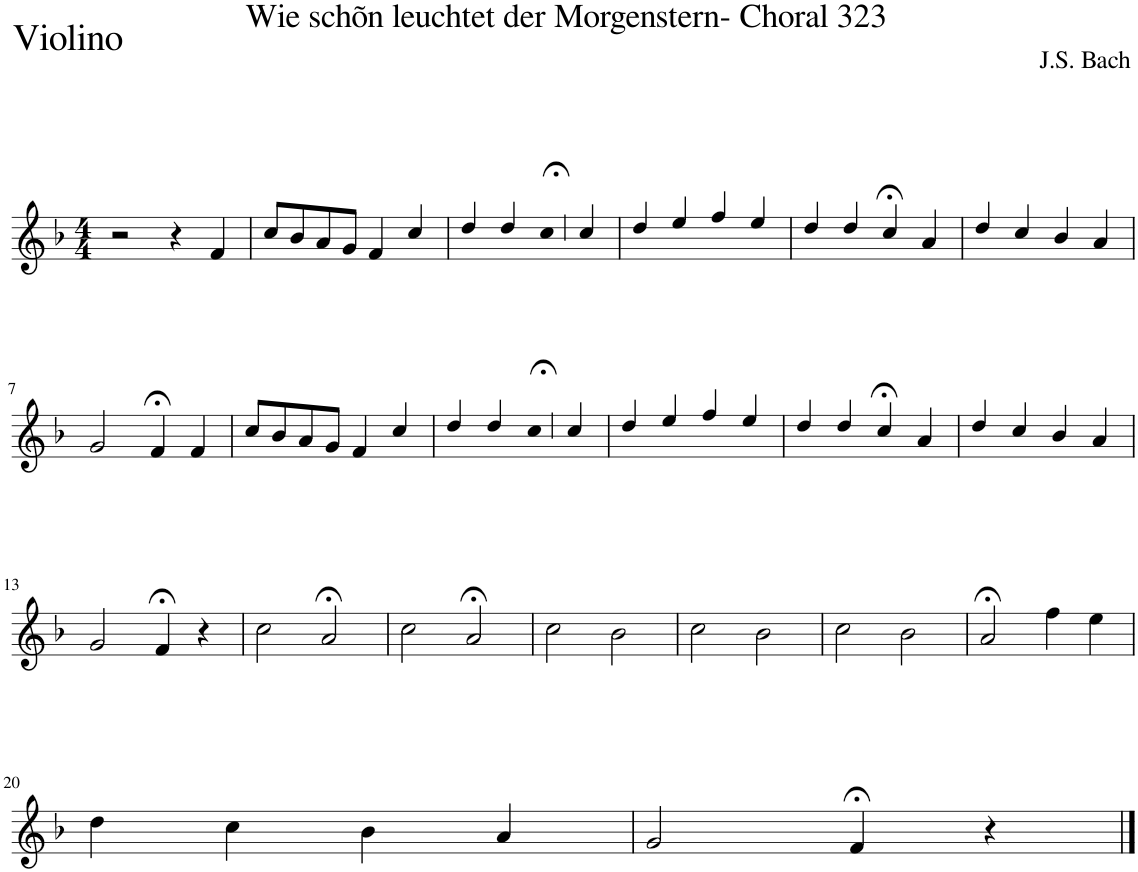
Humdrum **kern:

**kern
*part1
*staff1
*I"Violino
*I'Vln.
*clefG2
*k[b-]
*M4/4
=1
2r
4r
4f/
=2
8cc/L
8b-/
8a/
8g/J
4f/
4cc/
=3
4dd/
4dd/
4cc;</
4cc/
=4
4dd/
4ee/
4ff/
4ee/
=5
4dd/
4dd/
4cc;</
4a/
=6
4dd/
4cc/
4b-/
4a/
!!LO:LB:g=z
=7
2g/
4f;</
4f/
=8
8cc/L
8b-/
8a/
8g/J
4f/
4cc/
=9
4dd/
4dd/
4cc;</
4cc/
=10
4dd/
4ee/
4ff/
4ee/
=11
4dd/
4dd/
4cc;</
4a/
=12
4dd/
4cc/
4b-/
4a/
!!LO:LB:g=z
=13
2g/
4f;</
4r
=14
2cc\
2a;</
=15
2cc\
2a;</
=16
2cc\
2b-\
=17
2cc\
2b-\
=18
2cc\
2b-\
=19
2a;</
4ff\
4ee\
!!LO:LB:g=z
=20
4dd\
4cc\
4b-\
4a/
=21
2g/
4f;</
4r
==
*-
